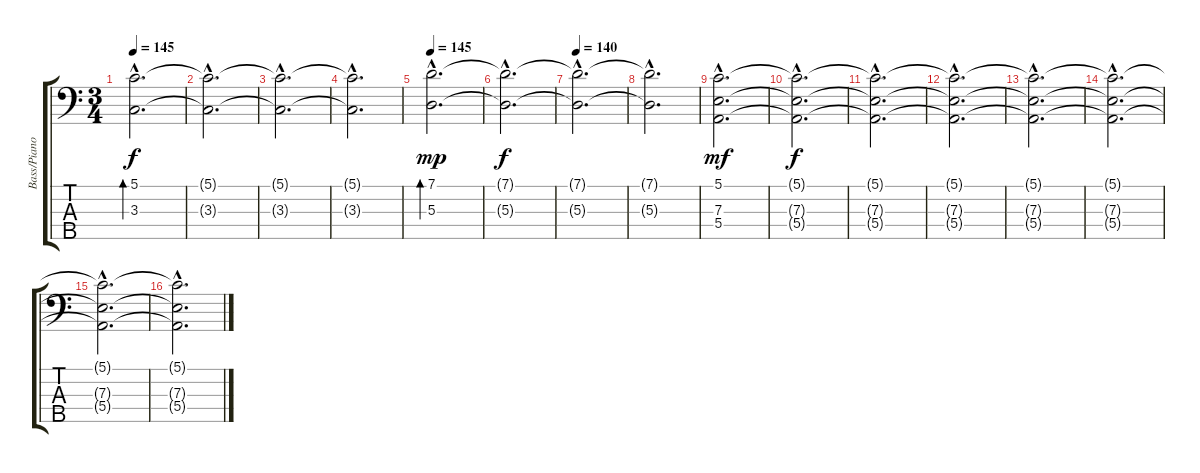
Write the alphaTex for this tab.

\track ("Bass/Piano" "Bass/Piano") {instrument electricbassfinger}
\staff {score tabs}
\tuning (G2 D2 A1 E1 B0) {hide}
\ts (3 4)
\tempo 145
\clef f4
\ks c
(5.1{hac} 3.3{hac}).2{d bd 120 dy f volume 13 balance 11 instrument acousticgrandpiano} |
(5.1{hac t} 3.3{hac t}).2{d} |
(5.1{hac t} 3.3{hac t}).2{d} |
(5.1{hac t} 3.3{hac t}).2{d} |
\tempo 145
(7.1{hac} 5.3{hac}).2{d bd 240 dy mp instrument acousticgrandpiano} |
(7.1{hac t} 5.3{hac t}).2{d dy f} |
\tempo 140
(7.1{hac t} 5.3{hac t}).2{d} |
(7.1{hac t} 5.3{hac t}).2{d} |
(5.1{hac} 7.3{hac} 5.4{hac}).2{d dy mf balance 11 instrument acousticgrandpiano} |
(5.1{hac t} 7.3{hac t} 5.4{hac t}).2{d dy f} |
(5.1{hac t} 7.3{hac t} 5.4{hac t}).2{d} |
(5.1{hac t} 7.3{hac t} 5.4{hac t}).2{d} |
(5.1{hac t} 7.3{hac t} 5.4{hac t}).2{d} |
(5.1{hac t} 7.3{hac t} 5.4{hac t}).2{d} |
(5.1{hac t} 7.3{hac t} 5.4{hac t}).2{d} |
(5.1{hac t} 7.3{hac t} 5.4{hac t}).2{d}
